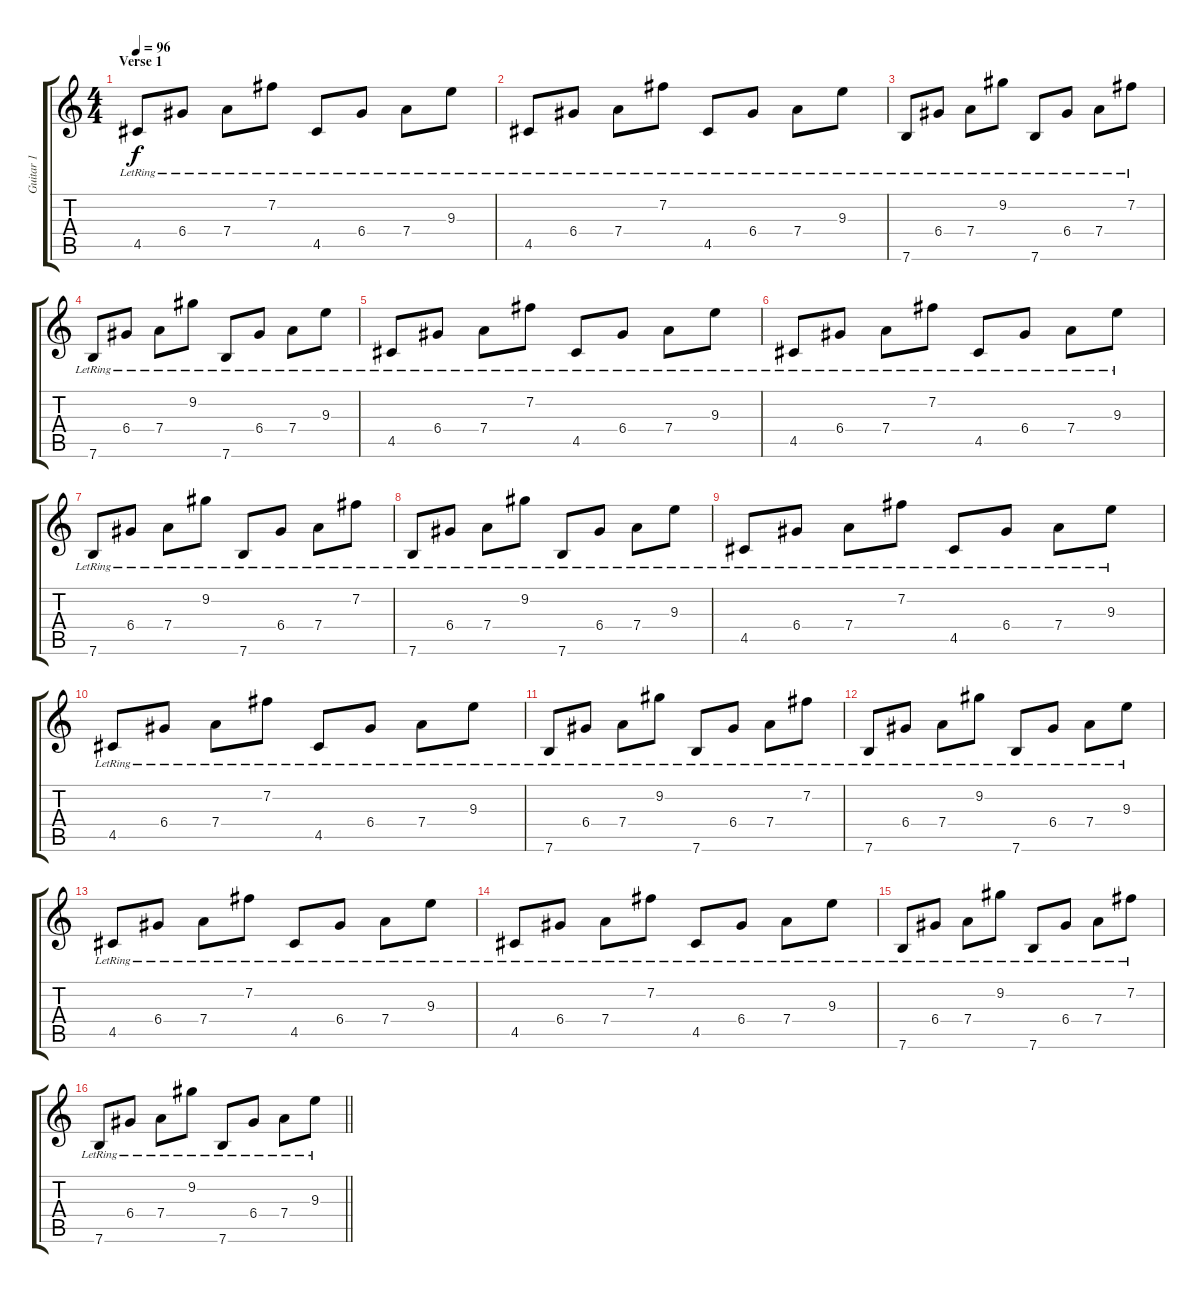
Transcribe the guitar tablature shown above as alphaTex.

\track ("Guitar 1" "Guitar 1") {instrument acousticguitarnylon}
\staff {score tabs}
\tuning (E4 B3 G3 D3 A2 E2) {hide}
\ts (4 4)
\section ("" "Verse 1")
\tempo 96
\clef g2
\ks c
4.5{lr}.8{dy f} 6.4{lr}.8 7.4{lr}.8 7.2{lr}.8 4.5{lr}.8 6.4{lr}.8 7.4{lr}.8 9.3{lr}.8 |
4.5{lr}.8 6.4{lr}.8 7.4{lr}.8 7.2{lr}.8 4.5{lr}.8 6.4{lr}.8 7.4{lr}.8 9.3{lr}.8 |
7.6{lr}.8 6.4{lr}.8 7.4{lr}.8 9.2{lr}.8 7.6{lr}.8 6.4{lr}.8 7.4{lr}.8 7.2{lr}.8 |
7.6{lr}.8 6.4{lr}.8 7.4{lr}.8 9.2{lr}.8 7.6{lr}.8 6.4{lr}.8 7.4{lr}.8 9.3{lr}.8 |
4.5{lr}.8 6.4{lr}.8 7.4{lr}.8 7.2{lr}.8 4.5{lr}.8 6.4{lr}.8 7.4{lr}.8 9.3{lr}.8 |
4.5{lr}.8 6.4{lr}.8 7.4{lr}.8 7.2{lr}.8 4.5{lr}.8 6.4{lr}.8 7.4{lr}.8 9.3{lr}.8 |
7.6{lr}.8 6.4{lr}.8 7.4{lr}.8 9.2{lr}.8 7.6{lr}.8 6.4{lr}.8 7.4{lr}.8 7.2{lr}.8 |
7.6{lr}.8 6.4{lr}.8 7.4{lr}.8 9.2{lr}.8 7.6{lr}.8 6.4{lr}.8 7.4{lr}.8 9.3{lr}.8 |
4.5{lr}.8 6.4{lr}.8 7.4{lr}.8 7.2{lr}.8 4.5{lr}.8 6.4{lr}.8 7.4{lr}.8 9.3{lr}.8 |
4.5{lr}.8 6.4{lr}.8 7.4{lr}.8 7.2{lr}.8 4.5{lr}.8 6.4{lr}.8 7.4{lr}.8 9.3{lr}.8 |
7.6{lr}.8 6.4{lr}.8 7.4{lr}.8 9.2{lr}.8 7.6{lr}.8 6.4{lr}.8 7.4{lr}.8 7.2{lr}.8 |
7.6{lr}.8 6.4{lr}.8 7.4{lr}.8 9.2{lr}.8 7.6{lr}.8 6.4{lr}.8 7.4{lr}.8 9.3{lr}.8 |
4.5{lr}.8 6.4{lr}.8 7.4{lr}.8 7.2{lr}.8 4.5{lr}.8 6.4{lr}.8 7.4{lr}.8 9.3{lr}.8 |
4.5{lr}.8 6.4{lr}.8 7.4{lr}.8 7.2{lr}.8 4.5{lr}.8 6.4{lr}.8 7.4{lr}.8 9.3{lr}.8 |
7.6{lr}.8 6.4{lr}.8 7.4{lr}.8 9.2{lr}.8 7.6{lr}.8 6.4{lr}.8 7.4{lr}.8 7.2{lr}.8 |
\barLineRight lightlight
7.6{lr}.8 6.4{lr}.8 7.4{lr}.8 9.2{lr}.8 7.6{lr}.8 6.4{lr}.8 7.4{lr}.8 9.3{lr}.8
